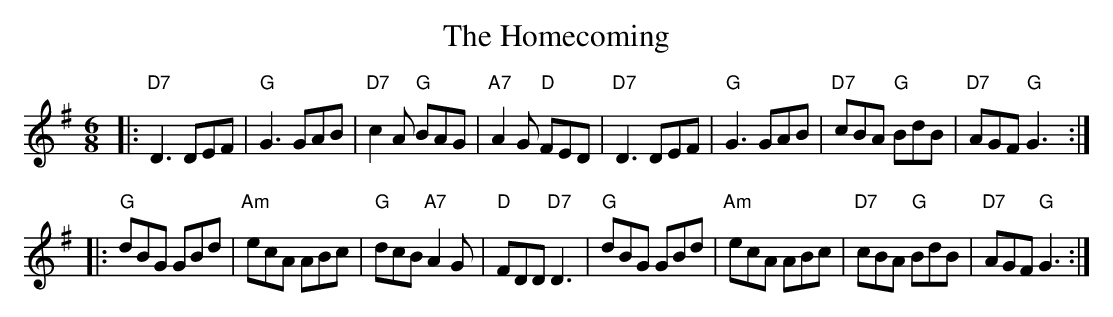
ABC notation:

X:1
T:The Homecoming
M:6/8
L:1/8
K:G
|: "D7"D3 DEF |  "G"G3  GAB | "D7"c2A  "G"BAG | "A7"A2G  "D"FED \
|  "D7"D3 DEF |  "G"G3  GAB | "D7"cBA  "G"BdB | "D7"AGF  "G"G3 :|
|: "G"dBG GBd | "Am"ecA ABc |  "G"dcB "A7"A2G |  "D"FDD "D7"D3  \
|  "G"dBG GBd | "Am"ecA ABc | "D7"cBA  "G"BdB | "D7"AGF  "G"G3 :|
